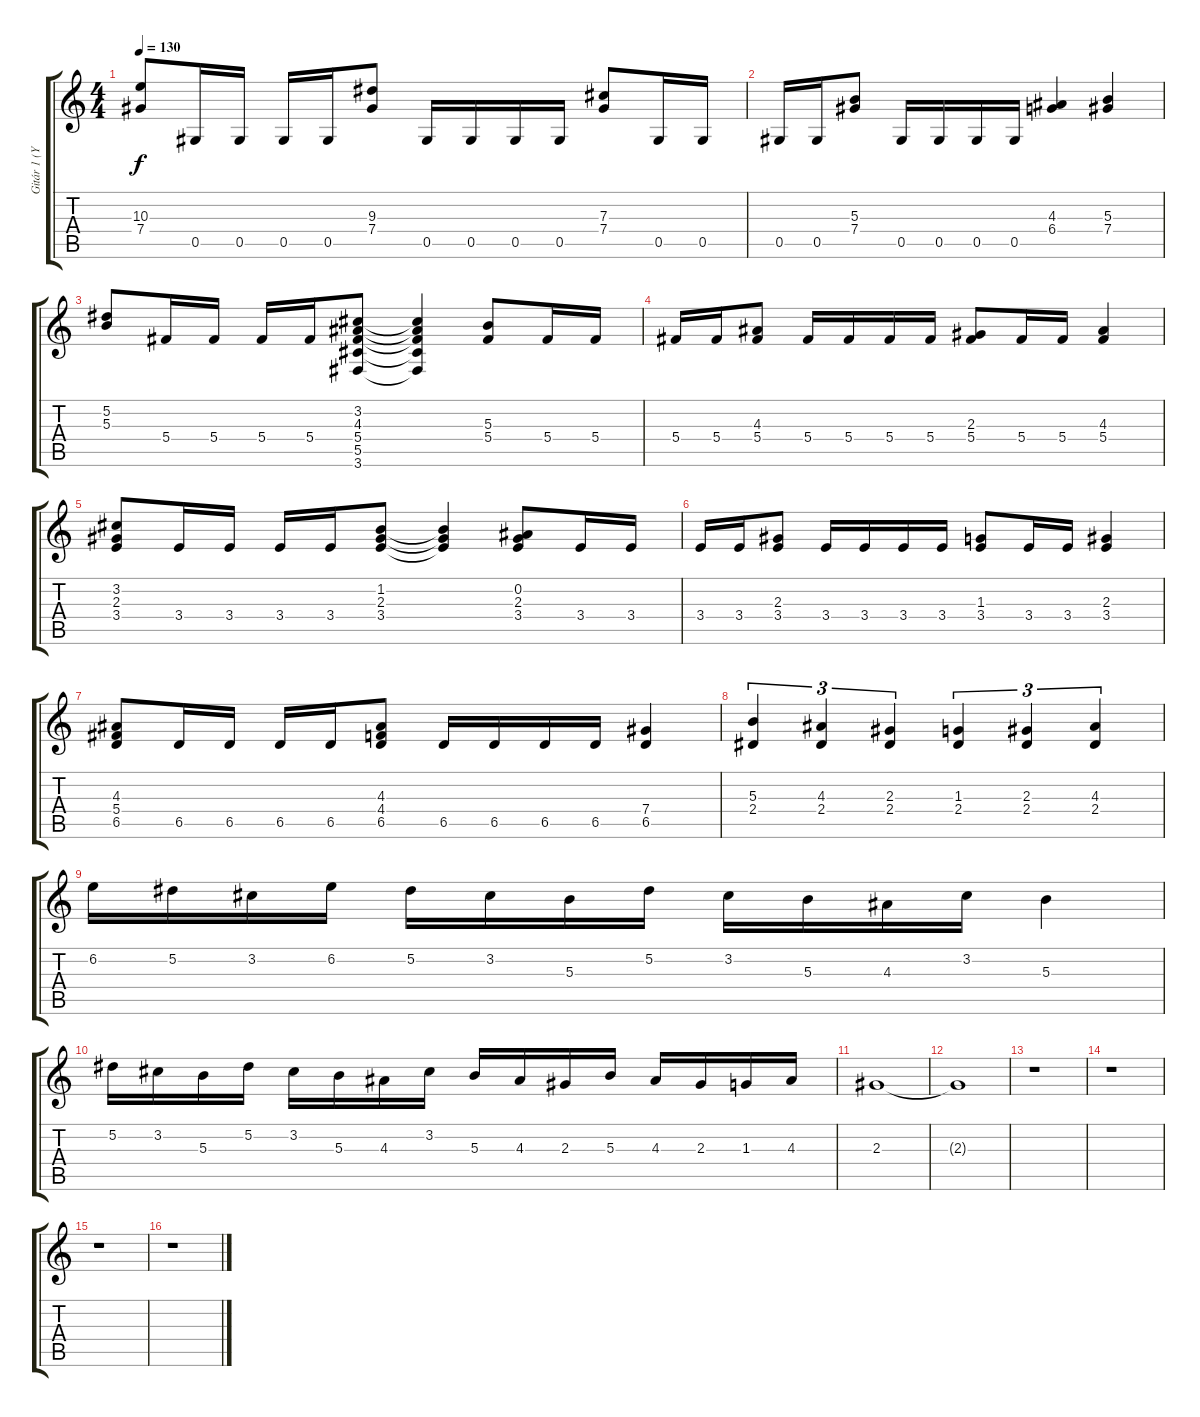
\track ("Gitár 1 (Yngwie Malmsteen)" "Gitár 1 (Y") {instrument distortionguitar}
\staff {score tabs}
\tuning (Eb4 Bb3 Gb3 Db3 Ab2 Eb2) {hide}
\ts (4 4)
\tempo 130
\clef g2
\ks c
(10.3 7.4).8{dy f} 0.5.16 0.5.16 0.5.16 0.5.16 (9.3 7.4).8 0.5.16 0.5.16 0.5.16 0.5.16 (7.3 7.4).8 0.5.16 0.5.16 |
0.5.16 0.5.16 (5.3 7.4).8 0.5.16 0.5.16 0.5.16 0.5.16 (4.3 6.4).4 (5.3 7.4).4 |
(5.2 5.3).8 5.4.16 5.4.16 5.4.16 5.4.16 (3.2 4.3 5.4 5.5 3.6).8 (3.2{t} 4.3{t} 5.4{t} 5.5{t} 3.6{t}).4 (5.3 5.4).8 5.4.16 5.4.16 |
5.4.16 5.4.16 (4.3 5.4).8 5.4.16 5.4.16 5.4.16 5.4.16 (2.3 5.4).8 5.4.16 5.4.16 (4.3 5.4).4 |
(3.2 2.3 3.4).8 3.4.16 3.4.16 3.4.16 3.4.16 (1.2 2.3 3.4).8 (1.2{t} 2.3{t} 3.4{t}).4 (0.2 2.3 3.4).8 3.4.16 3.4.16 |
3.4.16 3.4.16 (2.3 3.4).8 3.4.16 3.4.16 3.4.16 3.4.16 (1.3 3.4).8 3.4.16 3.4.16 (2.3 3.4).4 |
(4.3 5.4 6.5).8 6.5.16 6.5.16 6.5.16 6.5.16 (4.3 4.4 6.5).8 6.5.16 6.5.16 6.5.16 6.5.16 (7.4 6.5).4 |
(5.3 2.4).4{tu (3 2)} (4.3 2.4).4{tu (3 2)} (2.3 2.4).4{tu (3 2)} (1.3 2.4).4{tu (3 2)} (2.3 2.4).4{tu (3 2)} (4.3 2.4).4{tu (3 2)} |
6.2.16 5.2.16 3.2.16 6.2.16 5.2.16 3.2.16 5.3.16 5.2.16 3.2.16 5.3.16 4.3.16 3.2.16 5.3.4 |
5.2.16 3.2.16 5.3.16 5.2.16 3.2.16 5.3.16 4.3.16 3.2.16 5.3.16 4.3.16 2.3.16 5.3.16 4.3.16 2.3.16 1.3.16 4.3.16 |
2.3.1{volume 11} |
2.3{t}.1 |
r.1 |
r.1 |
r.1 |
r.1
